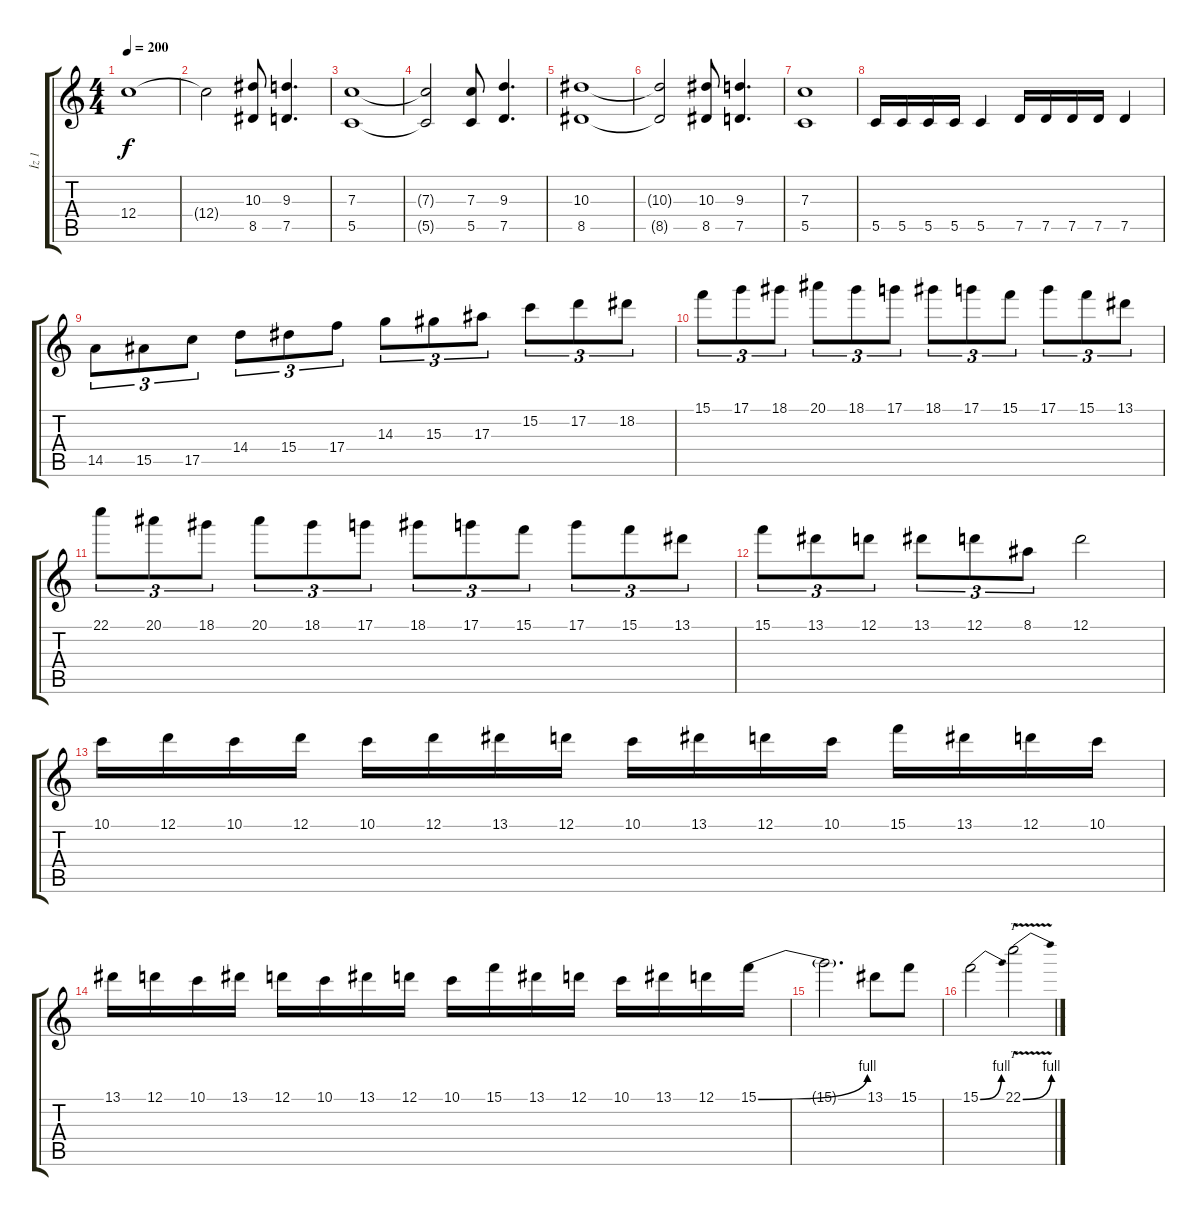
\track ("İz 1" "İz 1") {instrument distortionguitar}
\staff {score tabs}
\tuning (D4 A3 F3 C3 G2 C2) {hide}
\ts (4 4)
\tempo 200
\clef g2
\ks c
12.4.1{dy f} |
12.4{t}.2 (10.3 8.5).8 (9.3 7.5).4{d} |
(7.3 5.5).1 |
(7.3{t} 5.5{t}).2 (7.3 5.5).8 (9.3 7.5).4{d} |
(10.3 8.5).1 |
(10.3{t} 8.5{t}).2 (10.3 8.5).8 (9.3 7.5).4{d} |
(7.3 5.5).1 |
5.5.16 5.5.16 5.5.16 5.5.16 5.5.4 7.5.16 7.5.16 7.5.16 7.5.16 7.5.4 |
14.5.8{tu (3 2)} 15.5.8{tu (3 2)} 17.5.8{tu (3 2)} 14.4.8{tu (3 2)} 15.4.8{tu (3 2)} 17.4.8{tu (3 2)} 14.3.8{tu (3 2)} 15.3.8{tu (3 2)} 17.3.8{tu (3 2)} 15.2.8{tu (3 2)} 17.2.8{tu (3 2)} 18.2.8{tu (3 2)} |
15.1.8{tu (3 2)} 17.1.8{tu (3 2)} 18.1.8{tu (3 2)} 20.1.8{tu (3 2)} 18.1.8{tu (3 2)} 17.1.8{tu (3 2)} 18.1.8{tu (3 2)} 17.1.8{tu (3 2)} 15.1.8{tu (3 2)} 17.1.8{tu (3 2)} 15.1.8{tu (3 2)} 13.1.8{tu (3 2)} |
22.1.8{tu (3 2)} 20.1.8{tu (3 2)} 18.1.8{tu (3 2)} 20.1.8{tu (3 2)} 18.1.8{tu (3 2)} 17.1.8{tu (3 2)} 18.1.8{tu (3 2)} 17.1.8{tu (3 2)} 15.1.8{tu (3 2)} 17.1.8{tu (3 2)} 15.1.8{tu (3 2)} 13.1.8{tu (3 2)} |
15.1.8{tu (3 2)} 13.1.8{tu (3 2)} 12.1.8{tu (3 2)} 13.1.8{tu (3 2)} 12.1.8{tu (3 2)} 8.1.8{tu (3 2)} 12.1.2 |
10.1.16 12.1.16 10.1.16 12.1.16 10.1.16 12.1.16 13.1.16 12.1.16 10.1.16 13.1.16 12.1.16 10.1.16 15.1.16 13.1.16 12.1.16 10.1.16 |
13.1.16 12.1.16 10.1.16 13.1.16 12.1.16 10.1.16 13.1.16 12.1.16 10.1.16 15.1.16 13.1.16 12.1.16 10.1.16 13.1.16 12.1.16 15.1{be (bend 0 0 60 4)}.16 |
15.1{t}.2{d} 13.1.8 15.1.8 |
15.1{be (bend 0 0 60 4)}.2 22.1{be (bend 0 0 60 4) v}.2{tt}
